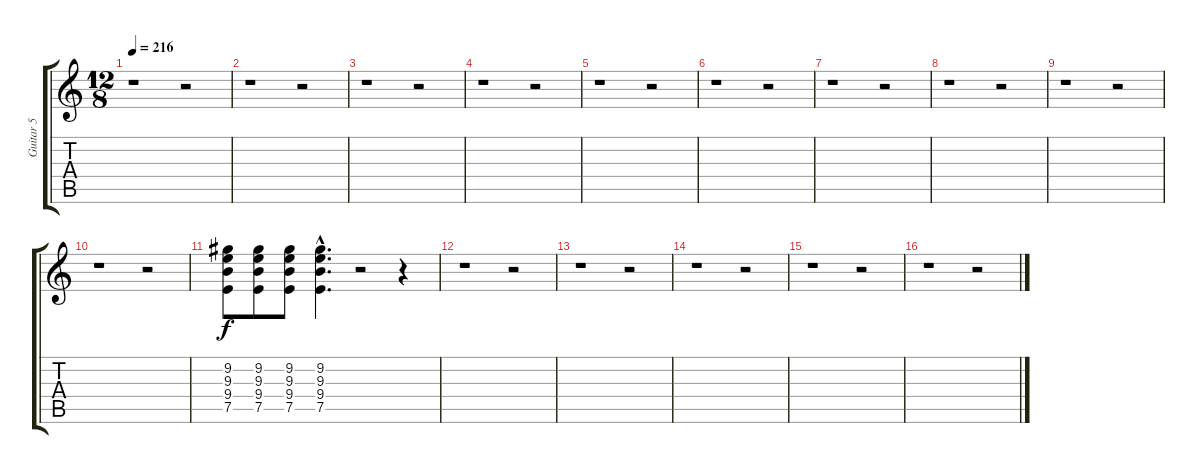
\track ("Guitar 5" "Guitar 5") {instrument electricguitarclean}
\staff {score tabs}
\tuning (E4 B3 G3 D3 A2 E2) {hide}
\ts (12 8)
\tempo 216
\clef g2
\ks c
r.1{dy f} r.2 |
r.1 r.2 |
r.1 r.2 |
r.1 r.2 |
r.1 r.2 |
r.1 r.2 |
r.1 r.2 |
r.1 r.2 |
r.1 r.2 |
r.1 r.2 |
(9.2 9.3 9.4 7.5).8 (9.2 9.3 9.4 7.5).8 (9.2 9.3 9.4 7.5).8 (9.2{hac} 9.3{hac} 9.4{hac} 7.5{hac}).4{d} r.2 r.4 |
r.1 r.2 |
r.1 r.2 |
r.1 r.2 |
r.1 r.2 |
r.1 r.2
